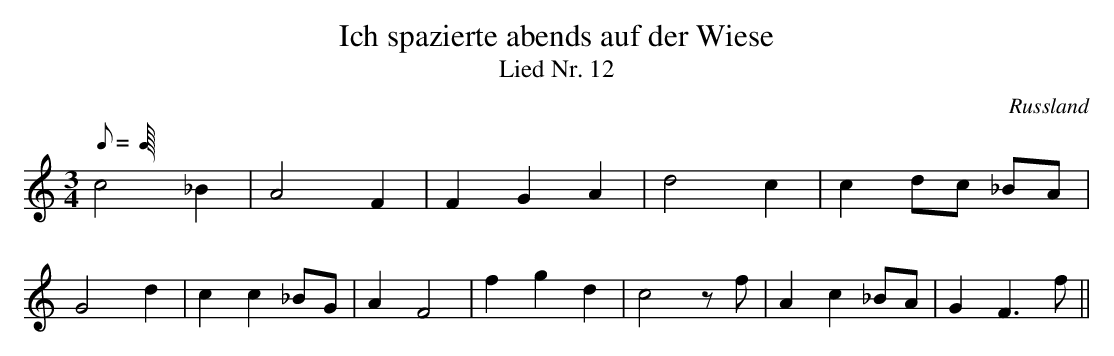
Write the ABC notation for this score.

X:1
T:Ich spazierte abends auf der Wiese
T:Lied Nr. 12
L:1/8
M:3/4
Q:C4=60
O:Russland
K:C
c4 _B2|A4 F2|F2 G2 A2|d4 c2|c2 dc _BA|
G4d2|c2 c2 _BG|A2 F4|f2 g2 d2 |c4z f|A2 c2 _BA|G2 F3 f||
